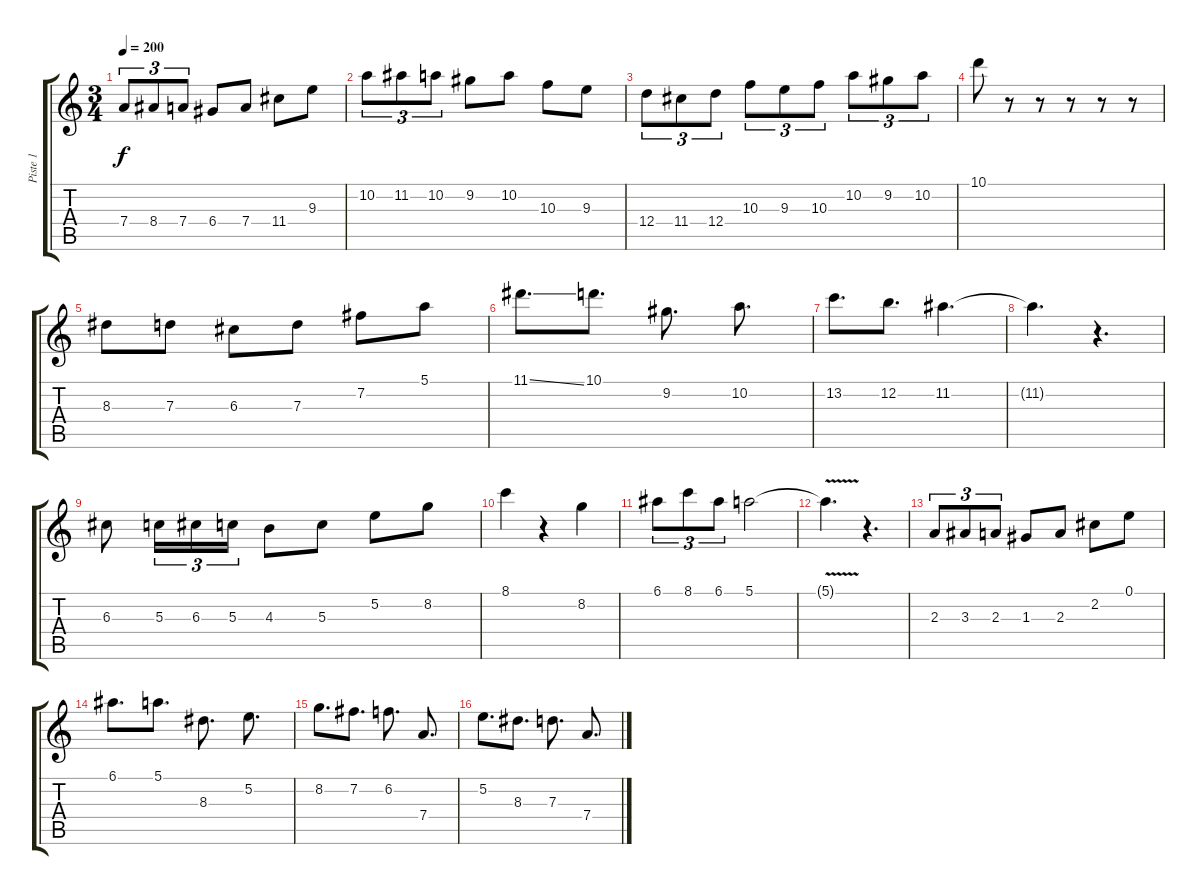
\track ("Piste 1" "Piste 1") {instrument acousticguitarnylon}
\staff {score tabs}
\tuning (E4 B3 G3 D3 A2 E2) {hide}
\ts (3 4)
\tempo 200
\clef g2
\ks c
7.4.8{tu (3 2) dy f} 8.4.8{tu (3 2)} 7.4.8{tu (3 2)} 6.4.8 7.4.8 11.4.8 9.3.8 |
10.2.8{tu (3 2)} 11.2.8{tu (3 2)} 10.2.8{tu (3 2)} 9.2.8 10.2.8 10.3.8 9.3.8 |
12.4.8{tu (3 2)} 11.4.8{tu (3 2)} 12.4.8{tu (3 2)} 10.3.8{tu (3 2)} 9.3.8{tu (3 2)} 10.3.8{tu (3 2)} 10.2.8{tu (3 2)} 9.2.8{tu (3 2)} 10.2.8{tu (3 2)} |
10.1.8 r.8 r.8 r.8 r.8 r.8 |
8.3.8 7.3.8 6.3.8 7.3.8 7.2.8 5.1.8 |
11.1{ss}.8{d} 10.1.8{d} 9.2.8{d} 10.2.8{d} |
13.2.8{d} 12.2.8{d} 11.2.4{d} |
11.2{t}.4{d} r.4{d} |
6.3.8 5.3.16{tu (3 2)} 6.3.16{tu (3 2)} 5.3.16{tu (3 2)} 4.3.8 5.3.8 5.2.8 8.2.8 |
8.1.4 r.4 8.2.4 |
6.1.8{tu (3 2)} 8.1.8{tu (3 2)} 6.1.8{tu (3 2)} 5.1.2 |
5.1{v t}.4{d} r.4{d} |
2.3.8{tu (3 2)} 3.3.8{tu (3 2)} 2.3.8{tu (3 2)} 1.3.8 2.3.8 2.2.8 0.1.8 |
6.1.8{d} 5.1.8{d} 8.3.8{d} 5.2.8{d} |
8.2.8{d} 7.2.8{d} 6.2.8{d} 7.4.8{d} |
5.2.8{d} 8.3.8{d} 7.3.8{d} 7.4.8{d}
